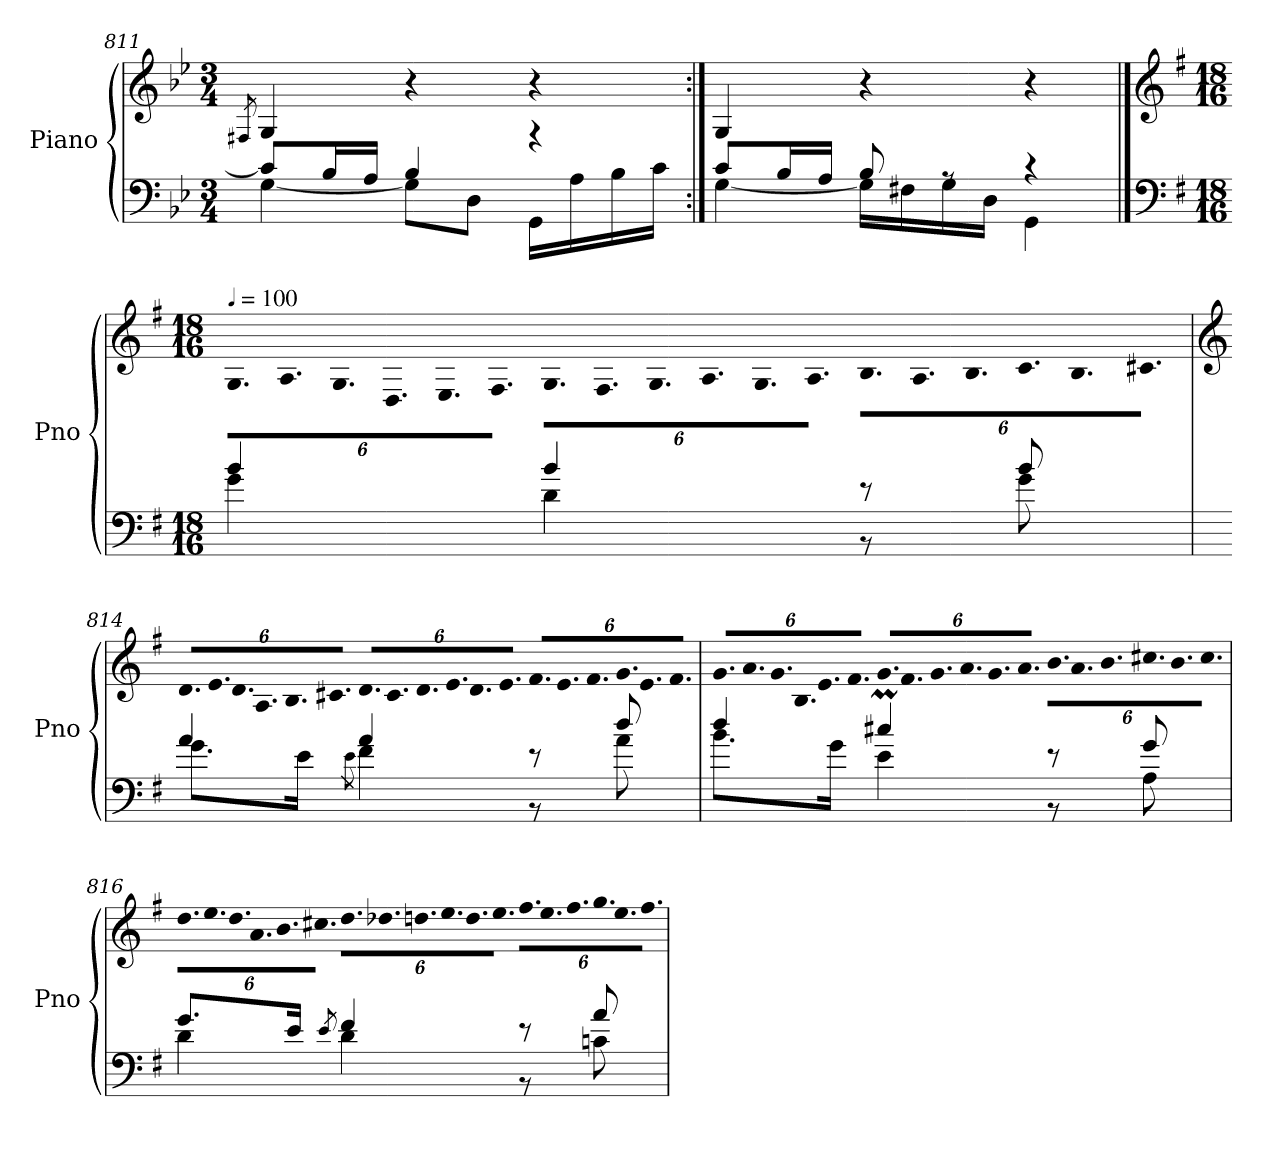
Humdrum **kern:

**kern	**kern
*part1	*part1
*staff2	*staff1
*I"Piano	*
*I'Pno	*
*clefF4	*clefG2
*k[b-e-]	*k[b-e-]
*M3/4	*M3/4
=811	=811
.	8qF#X/
*^	*
8c/L]	[4G\	4G/
16B-/L	.	.
16A/JJ	.	.
4B-/	8G\L]	4r
.	8D\J	.
4r	16GG\LL	4r
.	16A\	.
.	16B-\	.
.	16c\JJ	.
=812:|!	=812:|!	=812:|!
8c/L	[4G\	4G/
16B-/L	.	.
16A/JJ	.	.
8B-/	16G\LL]	4r
.	16F#X\	.
8rA	16G\	.
.	16D\JJ	.
4r	4GG\	4r
!!LO:PB:g=z
==813	==813	==813
*clefF4	*	*clefG2
*k[f#]	*	*k[f#]
*M18/16	*	*M18/16
!	!	!LO:TX:a:t=𝅘𝅥 = 100
!	!	!LO:N:vis=32.
4b/	4g\	24G\LL
!	!	!LO:N:vis=32.
.	.	24A\
!	!	!LO:N:vis=32.
.	.	24G\
!	!	!LO:N:vis=32.
.	.	24D\
!	!	!LO:N:vis=32.
.	.	24E\
!	!	!LO:N:vis=32.
.	.	24F#\JJ
!	!	!LO:N:vis=32.
4b/	4d\	24G\LL
!	!	!LO:N:vis=32.
.	.	24F#\
!	!	!LO:N:vis=32.
.	.	24G\
!	!	!LO:N:vis=32.
.	.	24A\
!	!	!LO:N:vis=32.
.	.	24G\
!	!	!LO:N:vis=32.
.	.	24A\JJ
!	!	!LO:N:vis=32.
8r	8r	24B\LL
!	!	!LO:N:vis=32.
.	.	24A\
!	!	!LO:N:vis=32.
.	.	24B\
!	!	!LO:N:vis=32.
8b/	8g\	24c\
!	!	!LO:N:vis=32.
.	.	24B\
!	!	!LO:N:vis=32.
.	.	24c#X\JJ
=814	=814	=814
*	*	*clefG2
!	!	!LO:N:vis=32.
4a/	8.g\L	24d/LL
!	!	!LO:N:vis=32.
.	.	24e/
!	!	!LO:N:vis=32.
.	.	24d/
!	!	!LO:N:vis=32.
.	.	24A/
!	!	!LO:N:vis=32.
.	.	24B/
.	16e\Jk	.
!	!	!LO:N:vis=32.
.	.	24c#X/JJ
.	8qe\	.
!	!	!LO:N:vis=32.
4a/	4f#\	24d/LL
!	!	!LO:N:vis=32.
.	.	24c#/
!	!	!LO:N:vis=32.
.	.	24d/
!	!	!LO:N:vis=32.
.	.	24e/
!	!	!LO:N:vis=32.
.	.	24d/
!	!	!LO:N:vis=32.
.	.	24e/JJ
!	!	!LO:N:vis=32.
8r	8r	24f#/LL
!	!	!LO:N:vis=32.
.	.	24e/
!	!	!LO:N:vis=32.
.	.	24f#/
!	!	!LO:N:vis=32.
8dd/	8a\	24g/
!	!	!LO:N:vis=32.
.	.	24e/
!	!	!LO:N:vis=32.
.	.	24f#/JJ
!!LO:LB:g=z
=815	=815	=815
!	!	!LO:N:vis=32.
4dd/	8.b\L	24g/LL
!	!	!LO:N:vis=32.
.	.	24a/
!	!	!LO:N:vis=32.
.	.	24g/
!	!	!LO:N:vis=32.
.	.	24B/
!	!	!LO:N:vis=32.
.	.	24e/
.	16g\Jk	.
!	!	!LO:N:vis=32.
.	.	24f#/JJ
!	!	!LO:N:vis=32.
4cc#Xm/	4e\	24g/LL
!	!	!LO:N:vis=32.
.	.	24f#/
!	!	!LO:N:vis=32.
.	.	24g/
!	!	!LO:N:vis=32.
.	.	24a/
!	!	!LO:N:vis=32.
.	.	24g/
!	!	!LO:N:vis=32.
.	.	24a/JJ
!	!	!LO:N:vis=32.
8r	8r	24b\LL
!	!	!LO:N:vis=32.
.	.	24a\
!	!	!LO:N:vis=32.
.	.	24b\
!	!	!LO:N:vis=32.
8g/	8A\	24cc#X\
!	!	!LO:N:vis=32.
.	.	24b\
!	!	!LO:N:vis=32.
.	.	24cc#\JJ
=816	=816	=816
!	!	!LO:N:vis=32.
8.g/L	4d\	24dd\LL
!	!	!LO:N:vis=32.
.	.	24ee\
!	!	!LO:N:vis=32.
.	.	24dd\
!	!	!LO:N:vis=32.
.	.	24a\
!	!	!LO:N:vis=32.
.	.	24b\
16e/Jk	.	.
!	!	!LO:N:vis=32.
.	.	24cc#X\JJ
8qe/	.	.
!	!	!LO:N:vis=32.
4f#/	4d\	24dd\LL
!	!	!LO:N:vis=32.
.	.	24dd-X\
!	!	!LO:N:vis=32.
.	.	24ddn\
!	!	!LO:N:vis=32.
.	.	24ee\
!	!	!LO:N:vis=32.
.	.	24dd\
!	!	!LO:N:vis=32.
.	.	24ee\JJ
!	!	!LO:N:vis=32.
8r	8r	24ff#\LL
!	!	!LO:N:vis=32.
.	.	24ee\
!	!	!LO:N:vis=32.
.	.	24ff#\
!	!	!LO:N:vis=32.
8a/	8cn\	24gg\
!	!	!LO:N:vis=32.
.	.	24ee\
!	!	!LO:N:vis=32.
.	.	24ff#\JJ
*v	*v	*
=	=
*-	*-
